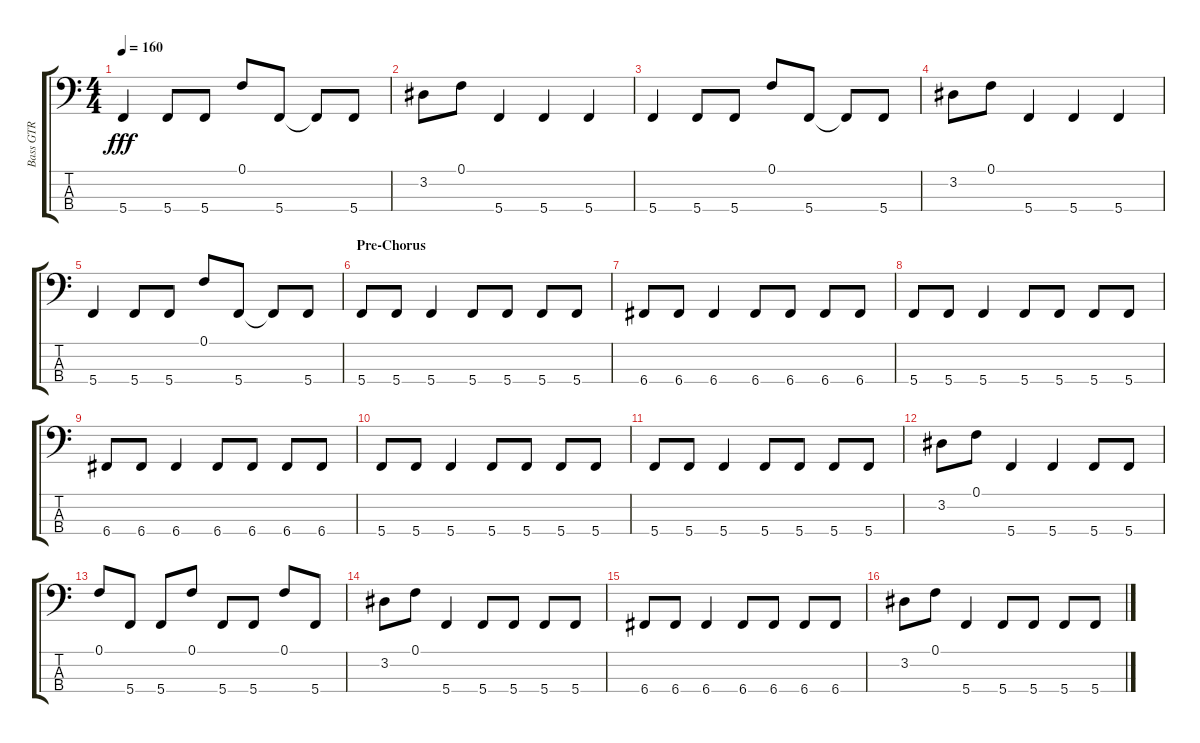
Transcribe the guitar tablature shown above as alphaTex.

\track ("Bass GTR" "Bass GTR") {instrument electricbassfinger}
\staff {score tabs}
\tuning (F2 C2 G1 C1) {hide}
\ts (4 4)
\tempo 160
\clef f4
\ks aminor
5.4.4{dy fff} 5.4.8 5.4.8 0.1.8 5.4.8 5.4{t}.8 5.4.8 |
3.2.8 0.1.8 5.4.4 5.4.4 5.4.4 |
5.4.4 5.4.8 5.4.8 0.1.8 5.4.8 5.4{t}.8 5.4.8 |
3.2.8 0.1.8 5.4.4 5.4.4 5.4.4 |
5.4.4 5.4.8 5.4.8 0.1.8 5.4.8 5.4{t}.8 5.4.8 |
\section ("" "Pre-Chorus")
5.4.8 5.4.8 5.4.4 5.4.8 5.4.8 5.4.8 5.4.8 |
6.4.8 6.4.8 6.4.4 6.4.8 6.4.8 6.4.8 6.4.8 |
5.4.8 5.4.8 5.4.4 5.4.8 5.4.8 5.4.8 5.4.8 |
6.4.8 6.4.8 6.4.4 6.4.8 6.4.8 6.4.8 6.4.8 |
5.4.8 5.4.8 5.4.4 5.4.8 5.4.8 5.4.8 5.4.8 |
5.4.8 5.4.8 5.4.4 5.4.8 5.4.8 5.4.8 5.4.8 |
3.2.8 0.1.8 5.4.4 5.4.4 5.4.8 5.4.8 |
0.1.8 5.4.8 5.4.8 0.1.8 5.4.8 5.4.8 0.1.8 5.4.8 |
3.2.8 0.1.8 5.4.4 5.4.8 5.4.8 5.4.8 5.4.8 |
6.4.8 6.4.8 6.4.4 6.4.8 6.4.8 6.4.8 6.4.8 |
3.2.8 0.1.8 5.4.4 5.4.8 5.4.8 5.4.8 5.4.8
